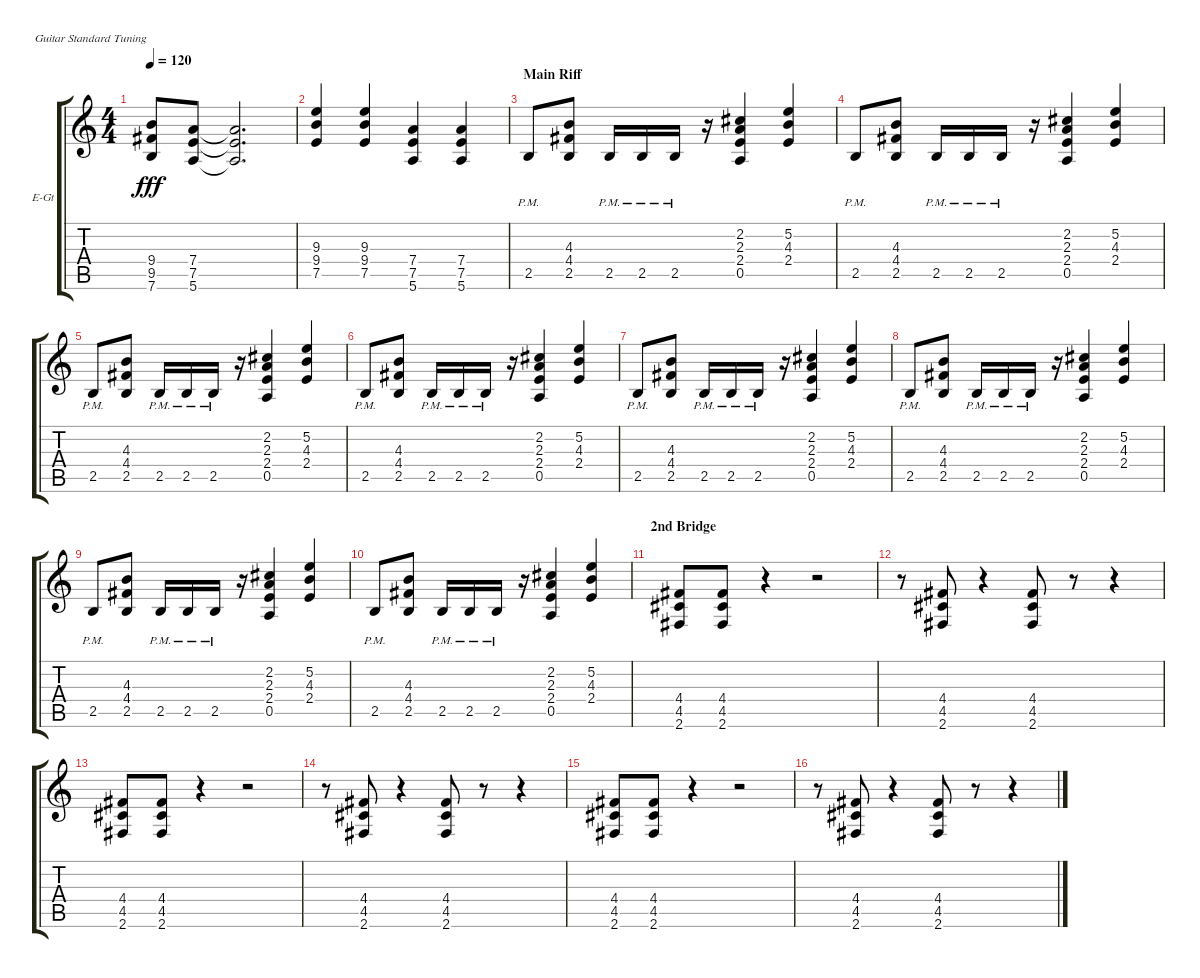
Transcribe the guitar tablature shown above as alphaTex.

\defaultSystemsLayout 4
\bracketExtendMode groupsimilarinstruments
\firstSystemTrackNameOrientation horizontal
\otherSystemsTrackNameOrientation horizontal
\track ("Rhythm Guitar" "E-Gt") {instrument distortionguitar}
\staff {score tabs}
\tuning (E4 B3 G3 D3 A2 E2)
\ts (4 4)
\tempo 120
\clef g2
\ks c
(7.6 9.5 9.4).8{dy fff} (5.6 7.5 7.4).8 (5.6{t} 7.5{t} 7.4{t}).2{d} |
(7.5 9.4 9.3).4 (7.5 9.4 9.3).4 (5.6 7.5 7.4).4 (5.6 7.5 7.4).4 |
\section ("" "Main Riff")
2.5{pm}.8 (4.3 4.4 2.5).8 2.5{pm}.16 2.5{pm}.16 2.5{pm}.16 r.16 (2.2 2.3 2.4 0.5).4 (5.2 4.3 2.4).4 |
2.5{pm}.8 (4.3 4.4 2.5).8 2.5{pm}.16 2.5{pm}.16 2.5{pm}.16 r.16 (2.2 2.3 2.4 0.5).4 (5.2 4.3 2.4).4 |
2.5{pm}.8 (4.3 4.4 2.5).8 2.5{pm}.16 2.5{pm}.16 2.5{pm}.16 r.16 (2.2 2.3 2.4 0.5).4 (5.2 4.3 2.4).4 |
2.5{pm}.8 (4.3 4.4 2.5).8 2.5{pm}.16 2.5{pm}.16 2.5{pm}.16 r.16 (2.2 2.3 2.4 0.5).4 (5.2 4.3 2.4).4 |
2.5{pm}.8 (4.3 4.4 2.5).8 2.5{pm}.16 2.5{pm}.16 2.5{pm}.16 r.16 (2.2 2.3 2.4 0.5).4 (5.2 4.3 2.4).4 |
2.5{pm}.8 (4.3 4.4 2.5).8 2.5{pm}.16 2.5{pm}.16 2.5{pm}.16 r.16 (2.2 2.3 2.4 0.5).4 (5.2 4.3 2.4).4 |
2.5{pm}.8 (4.3 4.4 2.5).8 2.5{pm}.16 2.5{pm}.16 2.5{pm}.16 r.16 (2.2 2.3 2.4 0.5).4 (5.2 4.3 2.4).4 |
2.5{pm}.8 (4.3 4.4 2.5).8 2.5{pm}.16 2.5{pm}.16 2.5{pm}.16 r.16 (2.2 2.3 2.4 0.5).4 (5.2 4.3 2.4).4 |
\section ("" "2nd Bridge")
(4.4 2.6 4.5).8 (4.4 2.6 4.5).8 r.4 r.2 |
r.8 (4.4 2.6 4.5).8 r.4 (4.4 2.6 4.5).8 r.8 r.4 |
(4.4 2.6 4.5).8 (4.4 2.6 4.5).8 r.4 r.2 |
r.8 (4.4 2.6 4.5).8 r.4 (4.4 2.6 4.5).8 r.8 r.4 |
(4.4 4.5 2.6).8 (4.4 4.5 2.6).8 r.4 r.2 |
r.8 (4.4 4.5 2.6).8 r.4 (4.4 4.5 2.6).8 r.8 r.4
